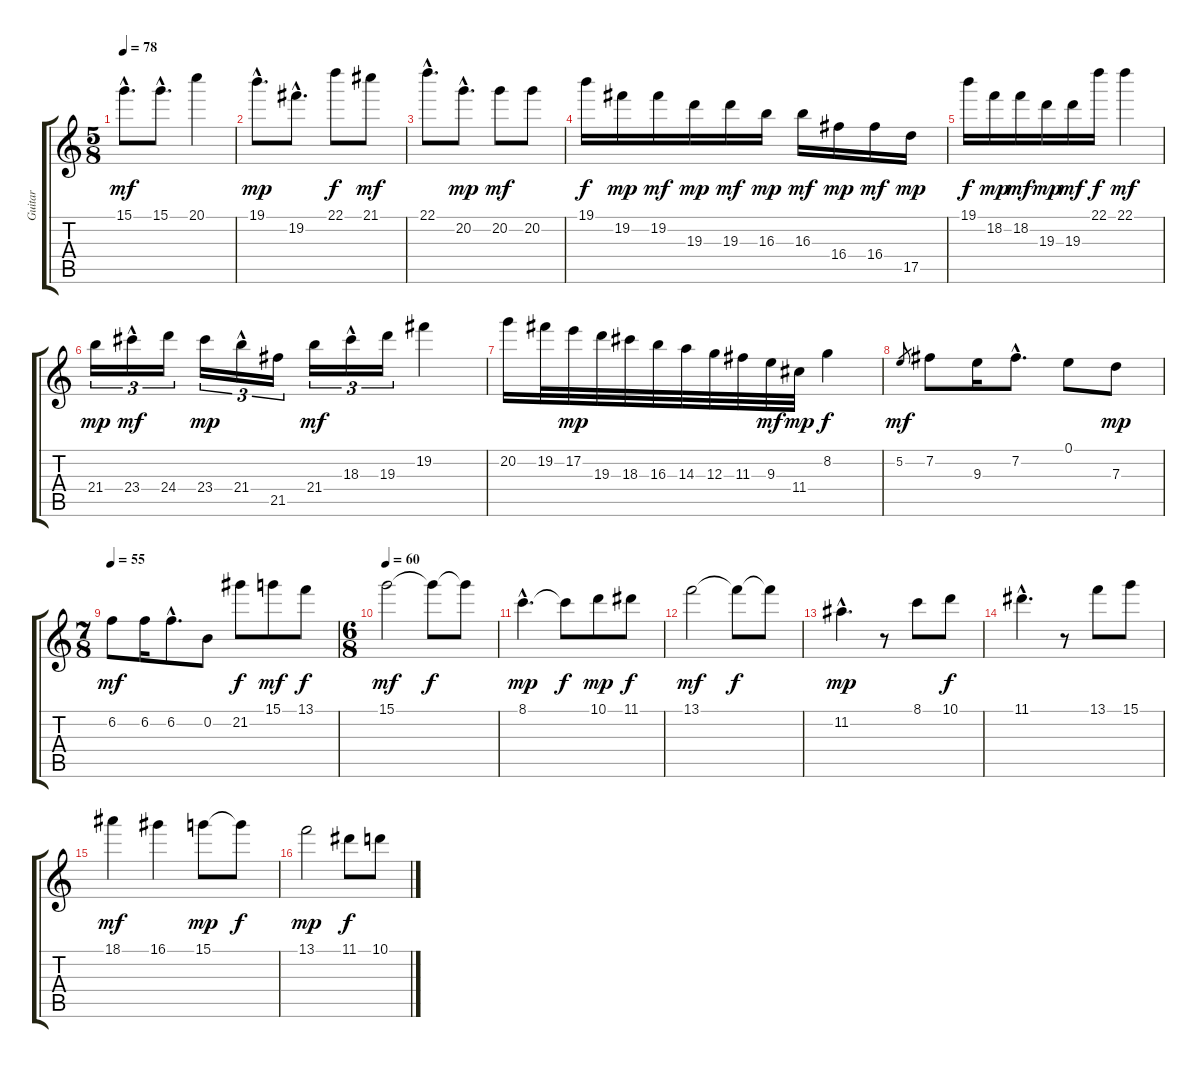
\track ("Guitar" "Guitar") {instrument distortionguitar}
\staff {score tabs}
\tuning (E4 B3 G3 D3 A2 E2) {hide}
\ts (5 8)
\tempo 78
\clef g2
\ks c
15.1{hac}.8{d dy mf} 15.1{hac}.8{d} 20.1.4 |
19.1{hac}.8{d dy mp} 19.2{hac}.8{d} 22.1.8{dy f} 21.1.8{dy mf} |
22.1{hac}.8{d} 20.2{hac}.8{d dy mp} 20.2.8{dy mf} 20.2.8 |
19.1.16{dy f} 19.2.16{dy mp} 19.2.16{dy mf} 19.3.16{dy mp} 19.3.16{dy mf} 16.3.16{dy mp} 16.3.16{dy mf} 16.4.16{dy mp} 16.4.16{dy mf} 17.5.16{dy mp} |
19.1.16{dy f} 18.2.16{dy mp} 18.2.16{dy mf} 19.3.16{dy mp} 19.3.16{dy mf} 22.1.16{dy f} 22.1.4{dy mf} |
21.4.16{tu (3 2) dy mp} 23.4{hac}.16{tu (3 2) dy mf} 24.4.16{tu (3 2)} 23.4.16{tu (3 2) dy mp} 21.4{hac}.16{tu (3 2)} 21.5.16{tu (3 2)} 21.4.16{tu (3 2) dy mf} 18.3{hac}.16{tu (3 2)} 19.3.16{tu (3 2)} 19.2.4 |
20.2.16 19.2.32 17.2.32{dy mp} 19.3.32 18.3.32 16.3.32 14.3.32 12.3.32 11.3.32 9.3.32{dy mf} 11.4.32{dy mp} 8.2.4{dy f} |
5.2.8{gr dy mf} 7.2.8 9.3.16 7.2{hac}.8{d} 0.1.8 7.3.8{dy mp} |
\ts (7 8)
\tempo 55
6.2.8{dy mf} 6.2.16 6.2{hac}.8{d} 0.2.8 21.2.8{dy f} 15.1.8{dy mf} 13.1.8{dy f} |
\ts (6 8)
\tempo 60
15.1.2{dy mf} 15.1{t}.8{dy f} 15.1{t}.8 |
8.1{hac}.4{d dy mp} 8.1{t}.8{dy f} 10.1.8{dy mp} 11.1.8{dy f} |
13.1.2{dy mf} 13.1{t}.8{dy f} 13.1{t}.8 |
11.2{hac}.4{d dy mp} r.8 8.1.8 10.1.8{dy f} |
11.1{hac}.4{d} r.8 13.1.8 15.1.8 |
18.1.4{dy mf} 16.1.4 15.1.8{dy mp} 15.1{t}.8{dy f} |
13.1.2{dy mp} 11.1.8{dy f} 10.1.8
